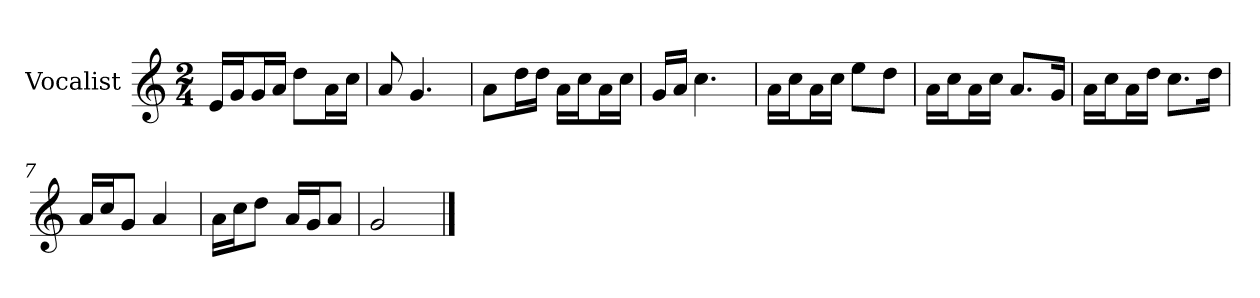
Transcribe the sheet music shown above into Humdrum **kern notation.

**kern
*part1
*staff1
*I"Vocalist
*k[]
*C:
*M2/4
=
16eLL
16gJ
16gL
16aJJ
8ddL
16aL
16ccJJ
=1
8a
4.g
=2
8aL
16ddL
16ddJJ
16aLL
16ccJ
16aL
16ccJJ
=3
16gLL
16aJJ
4.cc
=4
16aLL
16ccJ
16aL
16ccJJ
8eeL
8ddJ
=5
16aLL
16ccJ
16aL
16ccJJ
8.aL
16gJk
=6
16aLL
16ccJ
16aL
16ddJJ
8.ccL
16ddJk
=7
16aLL
16ccJ
8gJ
4a
=8
16aLL
16ccJ
8ddJ
16aLL
16gJ
8aJ
=9
2g
==
*-
